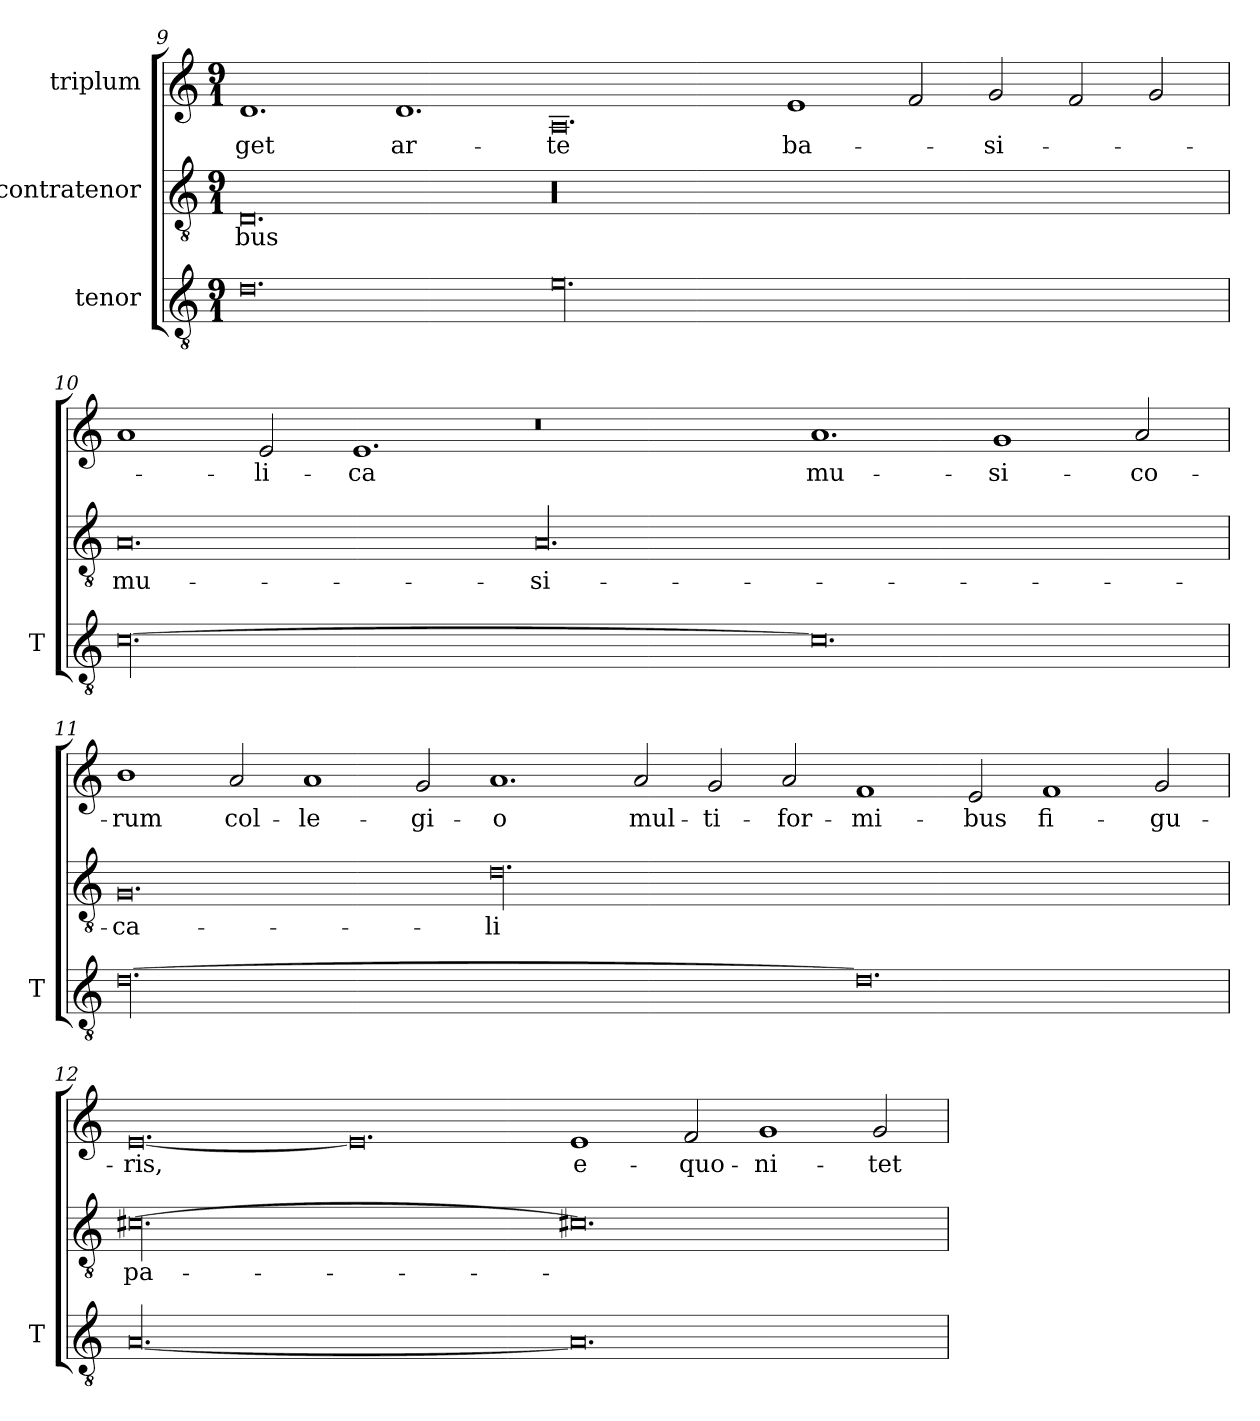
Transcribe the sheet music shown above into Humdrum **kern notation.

**kern	**kern	**text	**kern	**text
*part3	*part2	*part2	*part1	*part1
*staff3	*staff2	*staff2	*staff1	*staff1
*I"tenor	*I"contratenor	*	*I"triplum	*
*I'T	*	*	*	*
*clefGv2	*clefGv2	*	*clefG2	*
*k[]	*k[]	*	*k[]	*
*C:	*C:	*	*C:	*
*M9/1	*M9/1	*	*M9/1	*
=9	=9	=9	=9	=9
0.d\	0.D/	-bus	1.d/	-get
.	.	.	1.d/	ar-
00.e\	00.r	.	0.A/	-te
.	.	.	1e/	ba-
.	.	.	2f/	.
.	.	.	2g/	-si-
.	.	.	2f/	.
.	.	.	2g/	.
=10	=10	=10	=10	=10
[00.c\	0.A/	mu-	1a/	.
.	.	.	2e/	-li-
.	.	.	1.e/	-ca
.	00.A/	-si-	0.r	.
0.c\]	.	.	1.a/	mu-
.	.	.	1g/	-si-
.	.	.	2a/	-co-
=11	=11	=11	=11	=11
[00.d\	0.G/	-ca-	1b\	-rum
.	.	.	2a/	col-
.	.	.	1a/	-le-
.	.	.	2g/	-gi-
.	00.d\	-li	1.a/	-o
.	.	.	2a/	mul-
.	.	.	2g/	-ti-
.	.	.	2a/	-for-
0.d\]	.	.	1f/	-mi-
.	.	.	2e/	-bus
.	.	.	1f/	fi-
.	.	.	2g/	-gu-
=12	=12	=12	=12	=12
[00.A/	[00.c#X\	pa-	[0.e/	-ris,
.	.	.	0.e/]	.
0.A/]	0.c#X\]	.	1e/	e-
.	.	.	2f/	quo-
.	.	.	1g/	-ni-
.	.	.	2g/	-tet
=	=	=	=	=
*-	*-	*-	*-	*-
